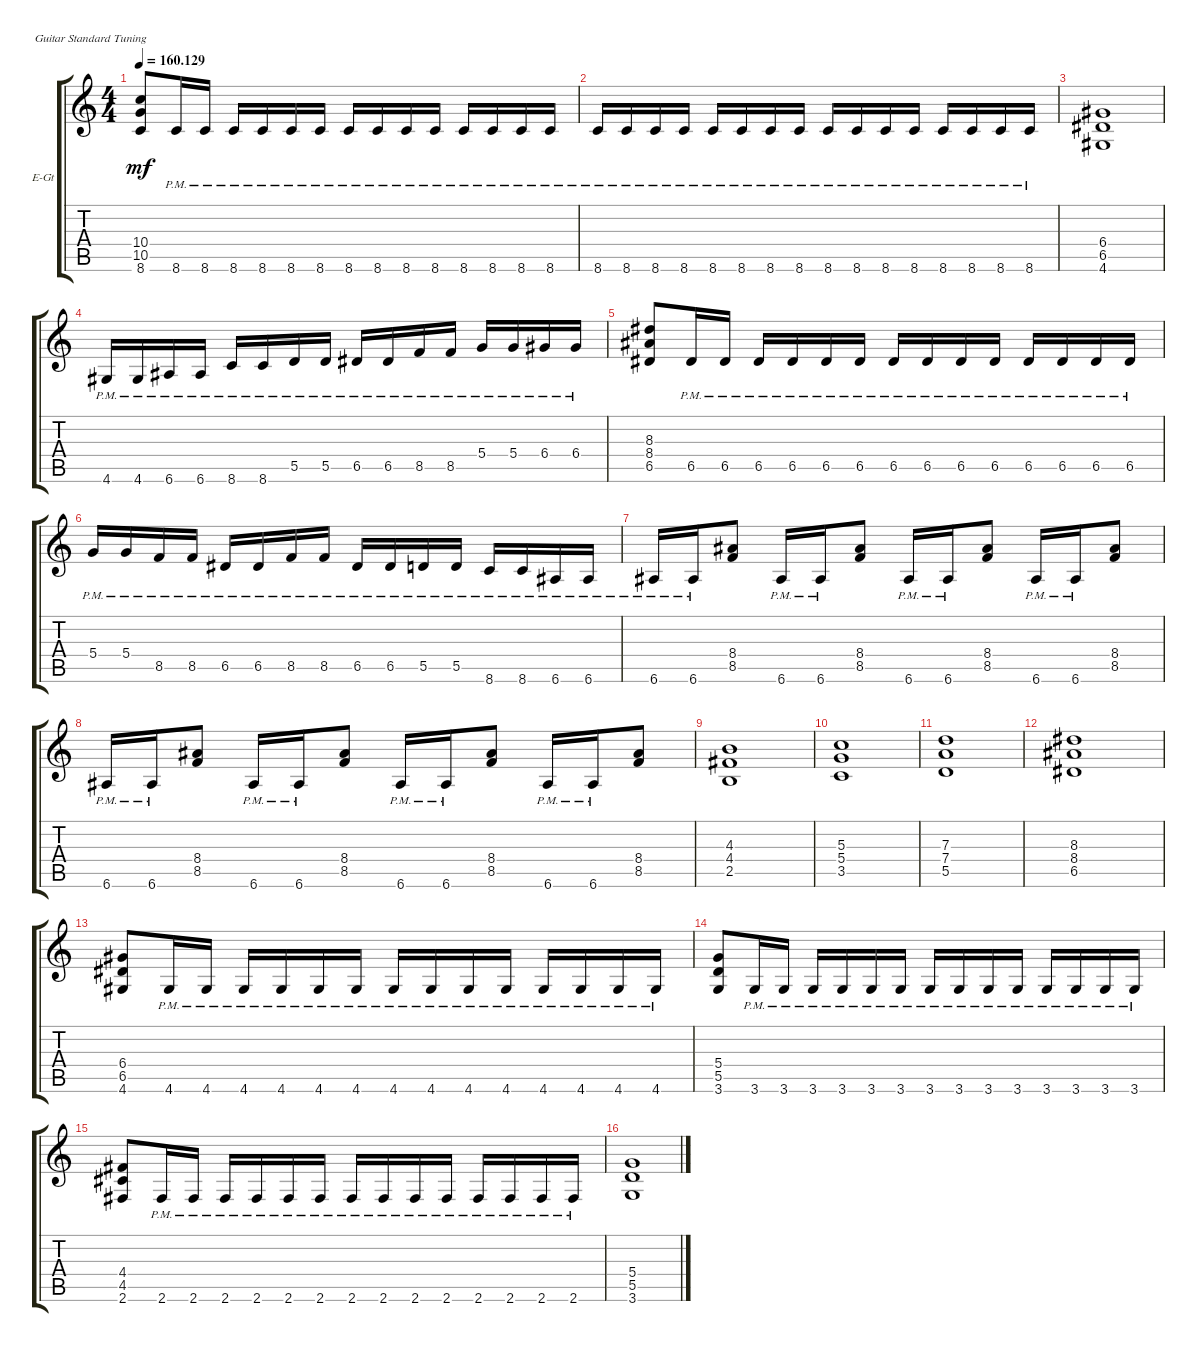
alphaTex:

\defaultSystemsLayout 4
\bracketExtendMode groupsimilarinstruments
\firstSystemTrackNameOrientation horizontal
\otherSystemsTrackNameOrientation horizontal
\track ("Electric Guitar" "E-Gt") {instrument distortionguitar}
\staff {score tabs}
\tuning (E4 B3 G3 D3 A2 E2)
\ts (4 4)
\tempo
160.129
\accidentals auto
\clef g2
\ottava regular
\simile none
\ks c
(8.6 10.5 10.4).8{dy mf} 8.6{pm}.16 8.6{pm}.16 8.6{pm}.16 8.6{pm}.16 8.6{pm}.16 8.6{pm}.16 8.6{pm}.16 8.6{pm}.16 8.6{pm}.16 8.6{pm}.16 8.6{pm}.16 8.6{pm}.16 8.6{pm}.16 8.6{pm}.16 |
8.6{pm}.16 8.6{pm}.16 8.6{pm}.16 8.6{pm}.16 8.6{pm}.16 8.6{pm}.16 8.6{pm}.16 8.6{pm}.16 8.6{pm}.16 8.6{pm}.16 8.6{pm}.16 8.6{pm}.16 8.6{pm}.16 8.6{pm}.16 8.6{pm}.16 8.6{pm}.16 |
(4.6 6.5 6.4).1 |
4.6{pm}.16 4.6{pm}.16 6.6{pm}.16 6.6{pm}.16 8.6{pm}.16 8.6{pm}.16 5.5{pm}.16 5.5{pm}.16 6.5{pm}.16 6.5{pm}.16 8.5{pm}.16 8.5{pm}.16 5.4{pm}.16 5.4{pm}.16 6.4{pm}.16 6.4{pm}.16 |
(6.5 8.4 8.3).8 6.5{pm}.16 6.5{pm}.16 6.5{pm}.16 6.5{pm}.16 6.5{pm}.16 6.5{pm}.16 6.5{pm}.16 6.5{pm}.16 6.5{pm}.16 6.5{pm}.16 6.5{pm}.16 6.5{pm}.16 6.5{pm}.16 6.5{pm}.16 |
5.4{pm}.16 5.4{pm}.16 8.5{pm}.16 8.5{pm}.16 6.5{pm}.16 6.5{pm}.16 8.5{pm}.16 8.5{pm}.16 6.5{pm}.16 6.5{pm}.16 5.5{pm}.16 5.5{pm}.16 8.6{pm}.16 8.6{pm}.16 6.6{pm}.16 6.6{pm}.16 |
6.6{pm}.16 6.6{pm}.16 (8.5 8.4).8 6.6{pm}.16 6.6{pm}.16 (8.5 8.4).8 6.6{pm}.16 6.6{pm}.16 (8.5 8.4).8 6.6{pm}.16 6.6{pm}.16 (8.5 8.4).8 |
6.6{pm}.16 6.6{pm}.16 (8.5 8.4).8 6.6{pm}.16 6.6{pm}.16 (8.5 8.4).8 6.6{pm}.16 6.6{pm}.16 (8.5 8.4).8 6.6{pm}.16 6.6{pm}.16 (8.5 8.4).8 |
(2.5 4.4 4.3).1 |
(3.5 5.4 5.3).1 |
(5.5 7.4 7.3).1 |
(6.5 8.3 8.4).1 |
(4.6 6.5 6.4).8 4.6{pm}.16 4.6{pm}.16 4.6{pm}.16 4.6{pm}.16 4.6{pm}.16 4.6{pm}.16 4.6{pm}.16 4.6{pm}.16 4.6{pm}.16 4.6{pm}.16 4.6{pm}.16 4.6{pm}.16 4.6{pm}.16 4.6{pm}.16 |
(3.6 5.5 5.4).8 3.6{pm}.16 3.6{pm}.16 3.6{pm}.16 3.6{pm}.16 3.6{pm}.16 3.6{pm}.16 3.6{pm}.16 3.6{pm}.16 3.6{pm}.16 3.6{pm}.16 3.6{pm}.16 3.6{pm}.16 3.6{pm}.16 3.6{pm}.16 |
(2.6 4.5 4.4).8 2.6{pm}.16 2.6{pm}.16 2.6{pm}.16 2.6{pm}.16 2.6{pm}.16 2.6{pm}.16 2.6{pm}.16 2.6{pm}.16 2.6{pm}.16 2.6{pm}.16 2.6{pm}.16 2.6{pm}.16 2.6{pm}.16 2.6{pm}.16 |
(3.6 5.5 5.4).1
